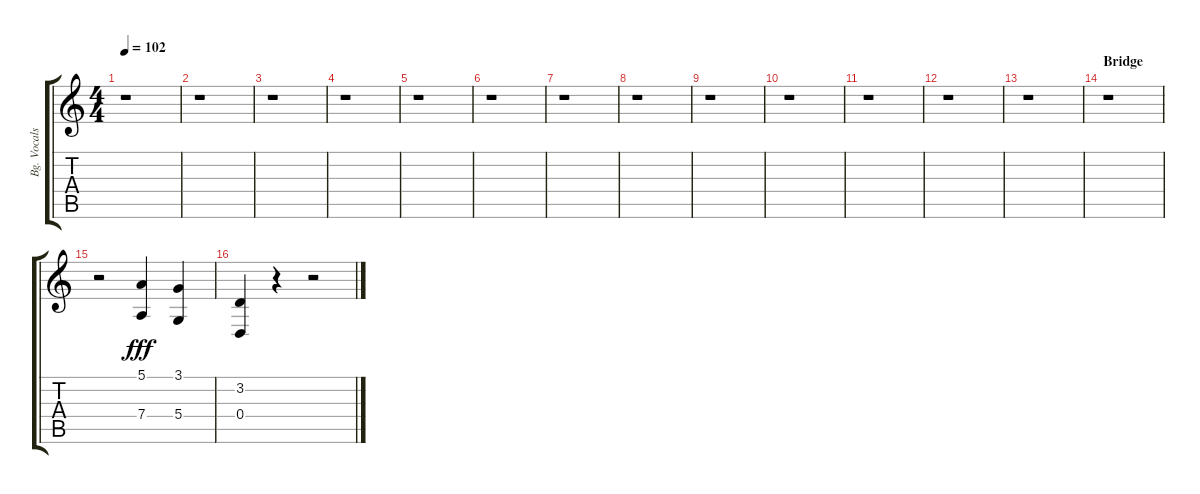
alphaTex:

\track ("Bg. Vocals" "Bg. Vocals") {instrument choiraahs}
\staff {score tabs}
\tuning (E4 B3 G3 D3 A2 E2) {hide}
\ts (4 4)
\tempo 102
\clef g2
\ks c
r.1{dy fff} |
r.1 |
r.1 |
r.1 |
r.1 |
r.1 |
r.1 |
r.1 |
r.1 |
r.1 |
r.1 |
r.1 |
r.1 |
\section ("" "Bridge")
r.1 |
r.2 (5.1 7.4).4 (3.1 5.4).4 |
(3.2 0.4).4 r.4 r.2
